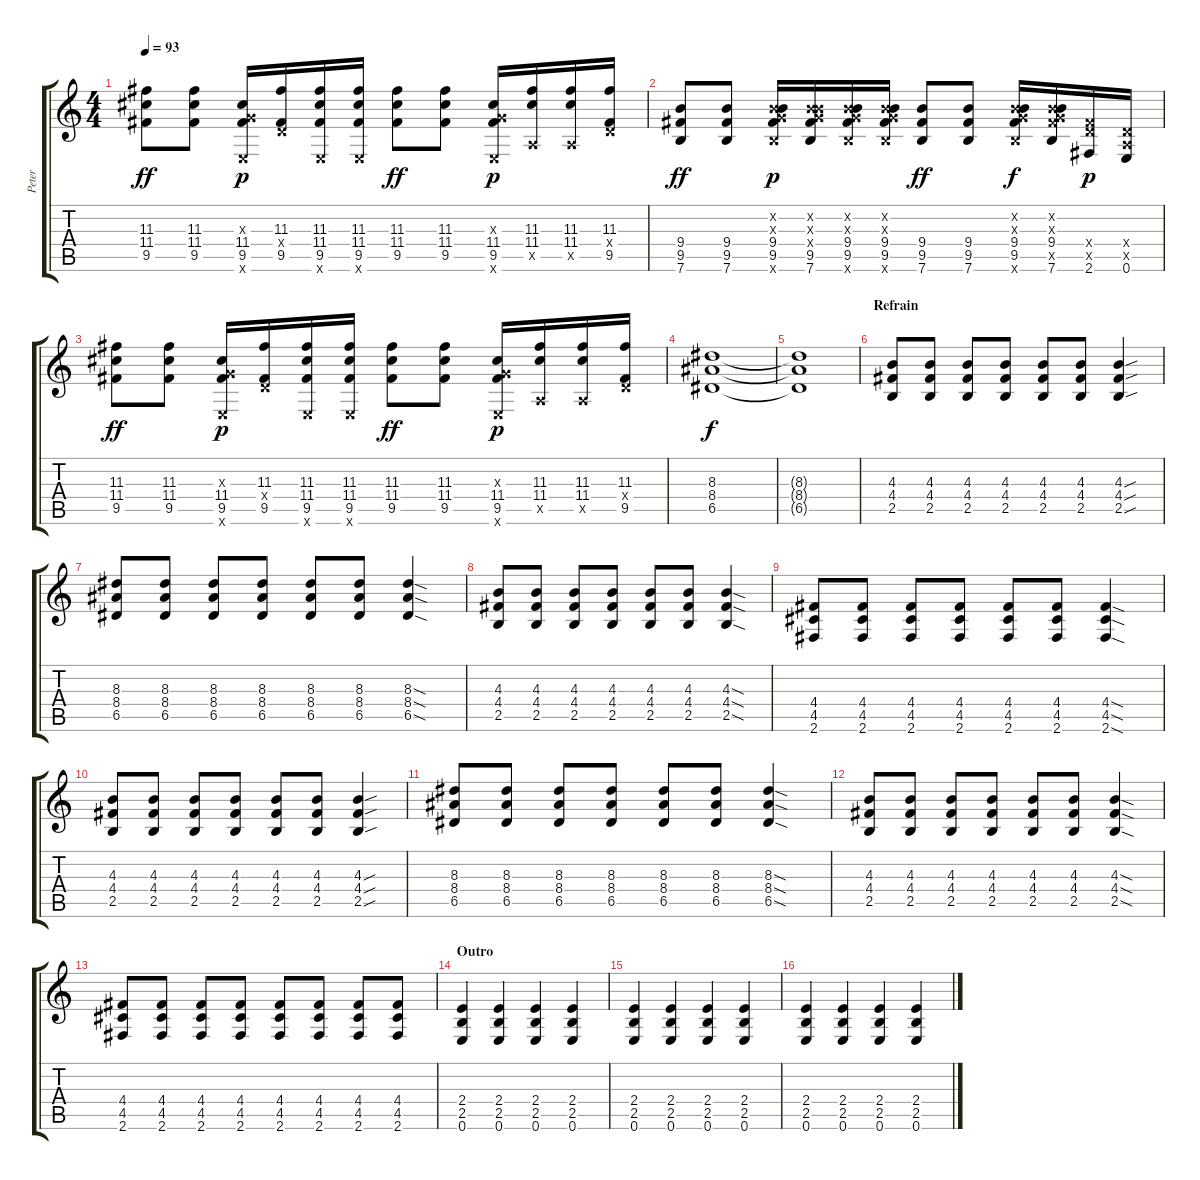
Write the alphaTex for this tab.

\track ("Peter" "Peter") {instrument acousticguitarnylon}
\staff {score tabs}
\tuning (E4 B3 G3 D3 A2 E2) {hide}
\ts (4 4)
\tempo 93
\clef g2
\ks c
(11.3 11.4 9.5).8{dy ff volume 16 instrument distortionguitar} (11.3 11.4 9.5).8 (0.3{x} 11.4 9.5 0.6{x}).16{dy p} (11.3 0.4{x} 9.5).16 (11.3 11.4 9.5 0.6{x}).16 (11.3 11.4 9.5 0.6{x}).16 (11.3 11.4 9.5).8{dy ff} (11.3 11.4 9.5).8 (0.3{x} 11.4 9.5 0.6{x}).16{dy p} (11.3 11.4 0.5{x}).16 (11.3 11.4 0.5{x}).16 (11.3 0.4{x} 9.5).16 |
(9.4 9.5 7.6).8{dy ff volume 16 instrument distortionguitar} (9.4 9.5 7.6).8 (0.2{x} 0.3{x} 9.4 9.5 7.6{x}).16{dy p} (0.2{x} 0.3{x} 9.4{x} 9.5 7.6).16 (0.2{x} 0.3{x} 9.4 9.5 7.6{x}).16 (0.2{x} 0.3{x} 9.4 9.5 7.6{x}).16 (9.4 9.5 7.6).8{dy ff} (9.4 9.5 7.6).8 (0.2{x} 0.3{x} 9.4 9.5 7.6{x}).16{dy f} (0.2{x} 0.3{x} 9.4 9.5{x} 7.6).16 (0.4{x} 9.5{x} 2.6).16{dy p} (0.4{x} 0.5{x} 0.6).16 |
(11.3 11.4 9.5).8{dy ff volume 16 instrument distortionguitar} (11.3 11.4 9.5).8 (0.3{x} 11.4 9.5 0.6{x}).16{dy p} (11.3 0.4{x} 9.5).16 (11.3 11.4 9.5 0.6{x}).16 (11.3 11.4 9.5 0.6{x}).16 (11.3 11.4 9.5).8{dy ff} (11.3 11.4 9.5).8 (0.3{x} 11.4 9.5 0.6{x}).16{dy p} (11.3 11.4 0.5{x}).16 (11.3 11.4 0.5{x}).16 (11.3 0.4{x} 9.5).16 |
(8.3 8.4 6.5).1{dy f} |
(8.3{t} 8.4{t} 6.5{t}).1 |
\section ("" "Refrain")
(4.3 4.4 2.5).8{instrument overdrivenguitar} (4.3 4.4 2.5).8 (4.3 4.4 2.5).8 (4.3 4.4 2.5).8 (4.3 4.4 2.5).8 (4.3 4.4 2.5).8 (4.3{sou} 4.4{sou} 2.5{sou}).4 |
(8.3 8.4 6.5).8 (8.3 8.4 6.5).8 (8.3 8.4 6.5).8 (8.3 8.4 6.5).8 (8.3 8.4 6.5).8 (8.3 8.4 6.5).8 (8.3{sod} 8.4{sod} 6.5{sod}).4 |
(4.3 4.4 2.5).8 (4.3 4.4 2.5).8 (4.3 4.4 2.5).8 (4.3 4.4 2.5).8 (4.3 4.4 2.5).8 (4.3 4.4 2.5).8 (4.3{sod} 4.4{sod} 2.5{sod}).4 |
(4.4 4.5 2.6).8 (4.4 4.5 2.6).8 (4.4 4.5 2.6).8 (4.4 4.5 2.6).8 (4.4 4.5 2.6).8 (4.4 4.5 2.6).8 (4.4{sod} 4.5{sod} 2.6{sod}).4 |
(4.3 4.4 2.5).8{instrument overdrivenguitar} (4.3 4.4 2.5).8 (4.3 4.4 2.5).8 (4.3 4.4 2.5).8 (4.3 4.4 2.5).8 (4.3 4.4 2.5).8 (4.3{sou} 4.4{sou} 2.5{sou}).4 |
(8.3 8.4 6.5).8 (8.3 8.4 6.5).8 (8.3 8.4 6.5).8 (8.3 8.4 6.5).8 (8.3 8.4 6.5).8 (8.3 8.4 6.5).8 (8.3{sod} 8.4{sod} 6.5{sod}).4 |
(4.3 4.4 2.5).8 (4.3 4.4 2.5).8 (4.3 4.4 2.5).8 (4.3 4.4 2.5).8 (4.3 4.4 2.5).8 (4.3 4.4 2.5).8 (4.3{sod} 4.4{sod} 2.5{sod}).4 |
(4.4 4.5 2.6).8 (4.4 4.5 2.6).8 (4.4 4.5 2.6).8 (4.4 4.5 2.6).8 (4.4 4.5 2.6).8 (4.4 4.5 2.6).8 (4.4 4.5 2.6).8 (4.4 4.5 2.6).8 |
\section ("" "Outro")
(2.4 2.5 0.6).4{volume 12 instrument overdrivenguitar} (2.4 2.5 0.6).4 (2.4 2.5 0.6).4 (2.4 2.5 0.6).4 |
(2.4 2.5 0.6).4 (2.4 2.5 0.6).4 (2.4 2.5 0.6).4 (2.4 2.5 0.6).4 |
(2.4 2.5 0.6).4 (2.4 2.5 0.6).4 (2.4 2.5 0.6).4 (2.4 2.5 0.6).4
